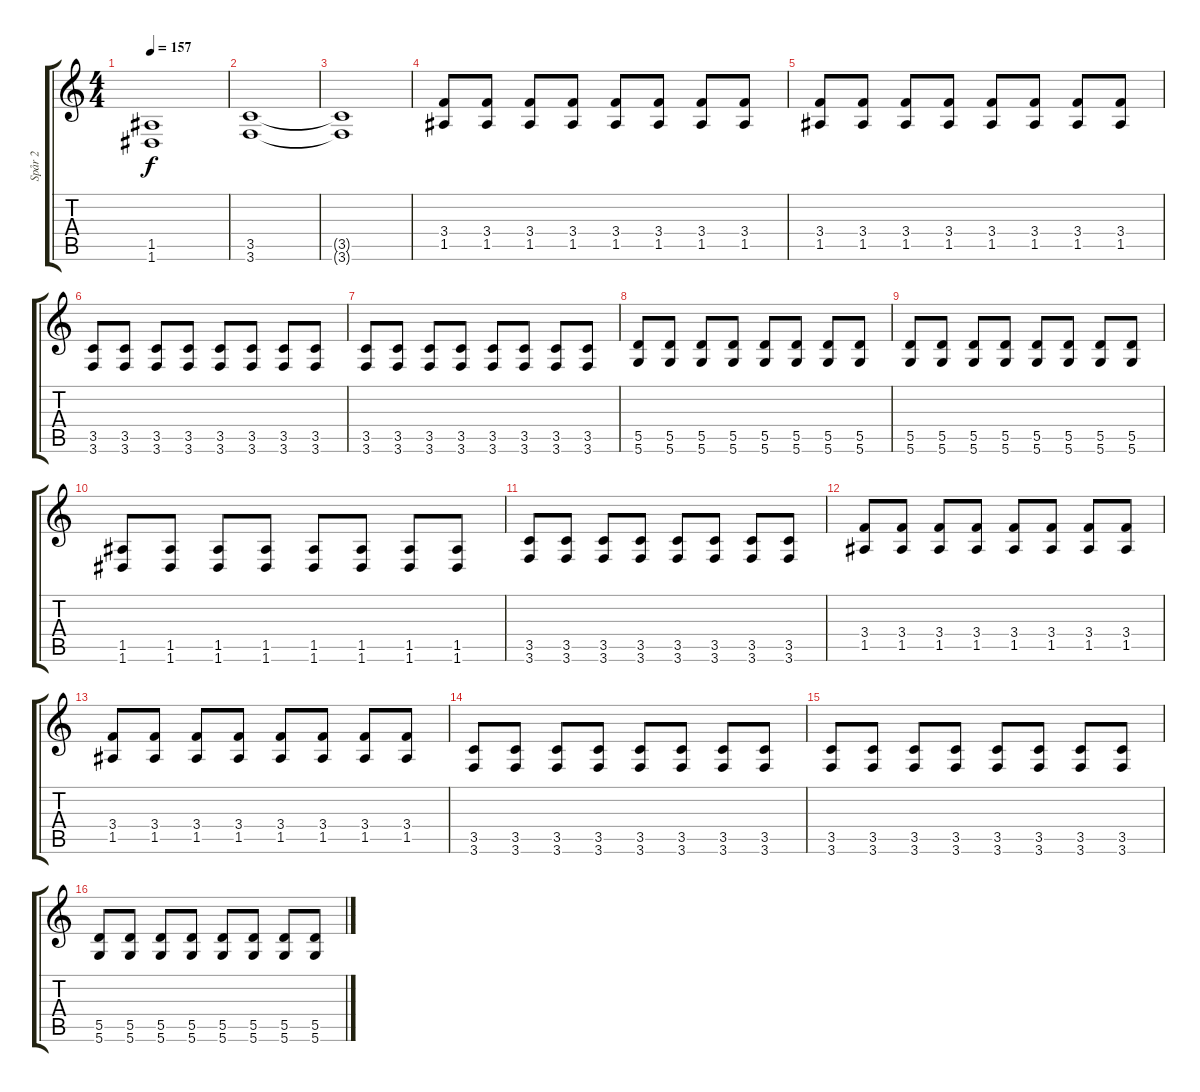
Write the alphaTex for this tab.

\track ("Spår 2" "Spår 2") {instrument overdrivenguitar}
\staff {score tabs}
\tuning (E4 B3 G3 D3 A2 D2) {hide}
\ts (4 4)
\tempo 157
\clef g2
\ks c
(1.5{t} 1.6{t}).1{dy f} |
(3.5 3.6).1 |
(3.5{t} 3.6{t}).1 |
(3.4 1.5).8 (3.4 1.5).8 (3.4 1.5).8 (3.4 1.5).8 (3.4 1.5).8 (3.4 1.5).8 (3.4 1.5).8 (3.4 1.5).8 |
(3.4 1.5).8 (3.4 1.5).8 (3.4 1.5).8 (3.4 1.5).8 (3.4 1.5).8 (3.4 1.5).8 (3.4 1.5).8 (3.4 1.5).8 |
(3.5 3.6).8 (3.5 3.6).8 (3.5 3.6).8 (3.5 3.6).8 (3.5 3.6).8 (3.5 3.6).8 (3.5 3.6).8 (3.5 3.6).8 |
(3.5 3.6).8 (3.5 3.6).8 (3.5 3.6).8 (3.5 3.6).8 (3.5 3.6).8 (3.5 3.6).8 (3.5 3.6).8 (3.5 3.6).8 |
(5.5 5.6).8 (5.5 5.6).8 (5.5 5.6).8 (5.5 5.6).8 (5.5 5.6).8 (5.5 5.6).8 (5.5 5.6).8 (5.5 5.6).8 |
(5.5 5.6).8 (5.5 5.6).8 (5.5 5.6).8 (5.5 5.6).8 (5.5 5.6).8 (5.5 5.6).8 (5.5 5.6).8 (5.5 5.6).8 |
(1.5 1.6).8 (1.5 1.6).8 (1.5 1.6).8 (1.5 1.6).8 (1.5 1.6).8 (1.5 1.6).8 (1.5 1.6).8 (1.5 1.6).8 |
(3.5 3.6).8 (3.5 3.6).8 (3.5 3.6).8 (3.5 3.6).8 (3.5 3.6).8 (3.5 3.6).8 (3.5 3.6).8 (3.5 3.6).8 |
(3.4 1.5).8 (3.4 1.5).8 (3.4 1.5).8 (3.4 1.5).8 (3.4 1.5).8 (3.4 1.5).8 (3.4 1.5).8 (3.4 1.5).8 |
(3.4 1.5).8 (3.4 1.5).8 (3.4 1.5).8 (3.4 1.5).8 (3.4 1.5).8 (3.4 1.5).8 (3.4 1.5).8 (3.4 1.5).8 |
(3.5 3.6).8 (3.5 3.6).8 (3.5 3.6).8 (3.5 3.6).8 (3.5 3.6).8 (3.5 3.6).8 (3.5 3.6).8 (3.5 3.6).8 |
(3.5 3.6).8 (3.5 3.6).8 (3.5 3.6).8 (3.5 3.6).8 (3.5 3.6).8 (3.5 3.6).8 (3.5 3.6).8 (3.5 3.6).8 |
(5.5 5.6).8 (5.5 5.6).8 (5.5 5.6).8 (5.5 5.6).8 (5.5 5.6).8 (5.5 5.6).8 (5.5 5.6).8 (5.5 5.6).8
